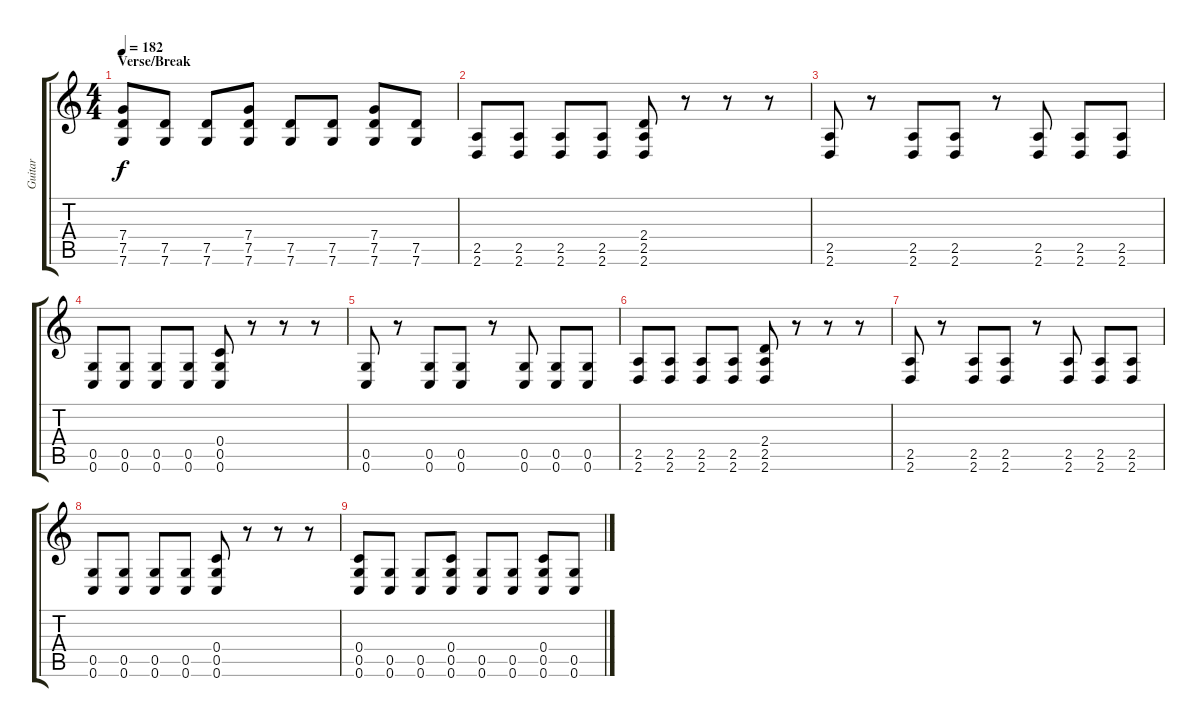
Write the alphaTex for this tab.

\track ("Guitar " "Guitar ") {instrument distortionguitar}
\staff {score tabs}
\tuning (D4 A3 F3 C3 G2 C2) {hide}
\ts (4 4)
\section ("" "Verse/Break")
\tempo 182
\clef g2
\ks c
(7.4 7.5 7.6).8{dy f} (7.5 7.6).8 (7.5 7.6).8 (7.4 7.5 7.6).8 (7.5 7.6).8 (7.5 7.6).8 (7.4 7.5 7.6).8 (7.5 7.6).8 |
(2.5 2.6).8 (2.5 2.6).8 (2.5 2.6).8 (2.5 2.6).8 (2.4 2.5 2.6).8 r.8 r.8 r.8 |
(2.5 2.6).8 r.8 (2.5 2.6).8 (2.5 2.6).8 r.8 (2.5 2.6).8 (2.5 2.6).8 (2.5 2.6).8 |
(0.5 0.6).8 (0.5 0.6).8 (0.5 0.6).8 (0.5 0.6).8 (0.4 0.5 0.6).8 r.8 r.8 r.8 |
(0.5 0.6).8 r.8 (0.5 0.6).8 (0.5 0.6).8 r.8 (0.5 0.6).8 (0.5 0.6).8 (0.5 0.6).8 |
(2.5 2.6).8 (2.5 2.6).8 (2.5 2.6).8 (2.5 2.6).8 (2.4 2.5 2.6).8 r.8 r.8 r.8 |
(2.5 2.6).8 r.8 (2.5 2.6).8 (2.5 2.6).8 r.8 (2.5 2.6).8 (2.5 2.6).8 (2.5 2.6).8 |
(0.5 0.6).8 (0.5 0.6).8 (0.5 0.6).8 (0.5 0.6).8 (0.4 0.5 0.6).8 r.8 r.8 r.8 |
(0.4 0.5 0.6).8 (0.5 0.6).8 (0.5 0.6).8 (0.4 0.5 0.6).8 (0.5 0.6).8 (0.5 0.6).8 (0.4 0.5 0.6).8 (0.5 0.6).8
